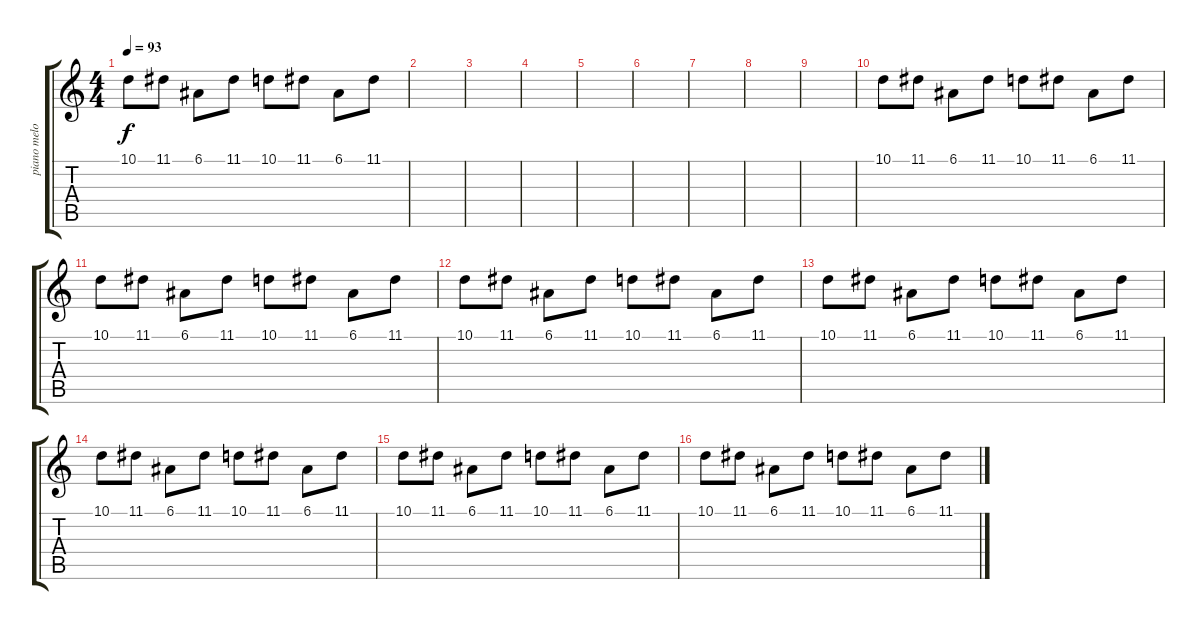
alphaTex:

\track ("piano melody2" "piano melo") {instrument stringensemble1}
\staff {score tabs}
\tuning (E4 B3 G3 D3 A2 E2) {hide}
\ts (4 4)
\tempo 93
\clef g2
\ks c
10.1.8{dy f} 11.1.8 6.1.8 11.1.8 10.1.8 11.1.8 6.1.8 11.1.8 |
|
|
|
|
|
|
|
|
10.1.8 11.1.8 6.1.8 11.1.8 10.1.8 11.1.8 6.1.8 11.1.8 |
10.1.8 11.1.8 6.1.8 11.1.8 10.1.8 11.1.8 6.1.8 11.1.8 |
10.1.8 11.1.8 6.1.8 11.1.8 10.1.8 11.1.8 6.1.8 11.1.8 |
10.1.8 11.1.8 6.1.8 11.1.8 10.1.8 11.1.8 6.1.8 11.1.8 |
10.1.8 11.1.8 6.1.8 11.1.8 10.1.8 11.1.8 6.1.8 11.1.8 |
10.1.8 11.1.8 6.1.8 11.1.8 10.1.8 11.1.8 6.1.8 11.1.8 |
10.1.8 11.1.8 6.1.8 11.1.8 10.1.8 11.1.8 6.1.8 11.1.8
